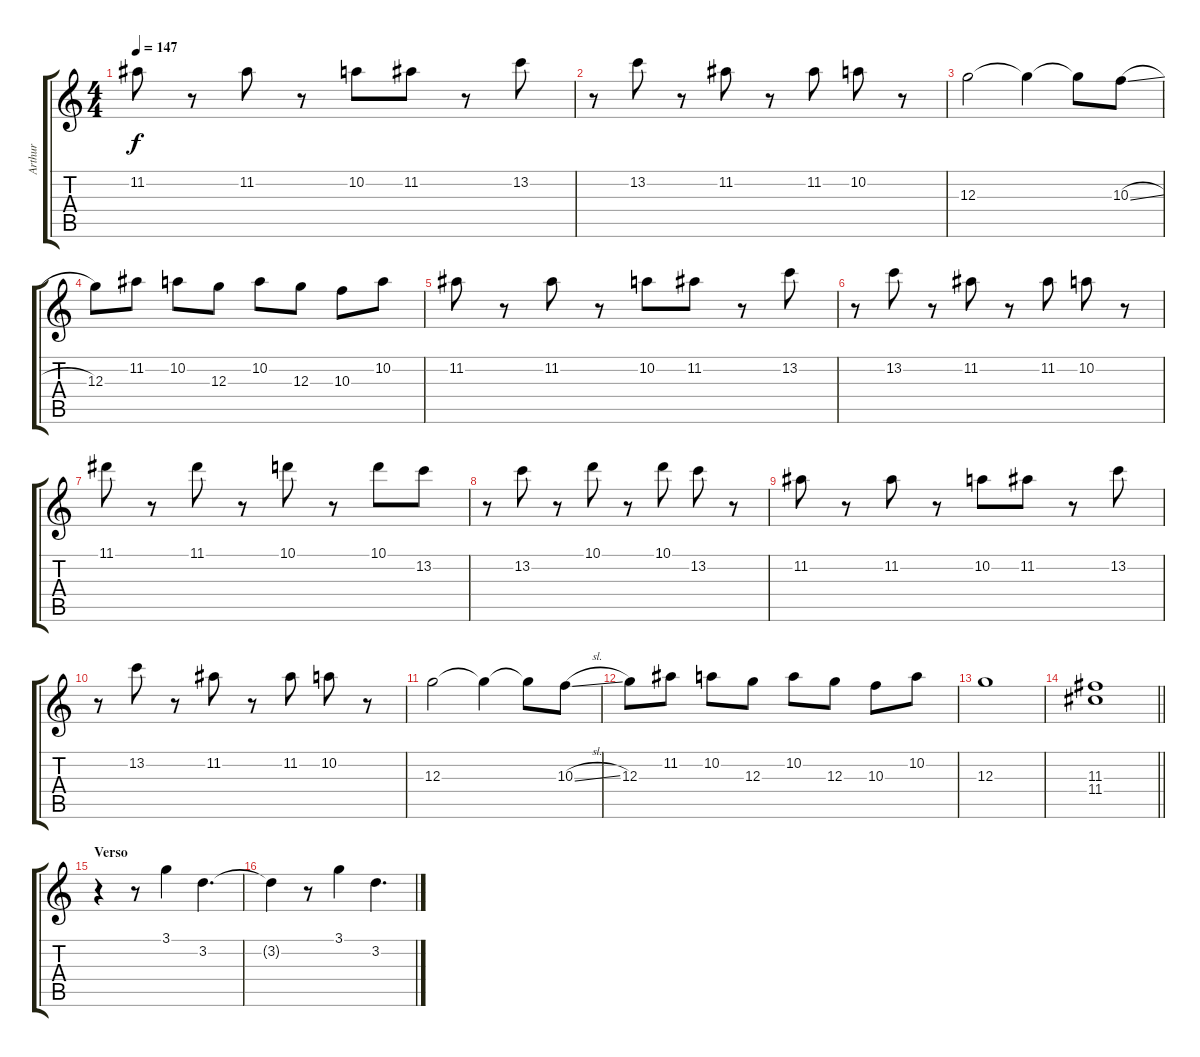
\track ("Arthur" "Arthur") {instrument distortionguitar}
\staff {score tabs}
\tuning (E4 B3 G3 D3 A2 E2) {hide}
\ts (4 4)
\tempo 147
\clef g2
\ks c
11.2.8{dy f} r.8 11.2.8 r.8 10.2.8 11.2.8 r.8 13.2.8 |
r.8 13.2.8 r.8 11.2.8 r.8 11.2.8 10.2.8 r.8 |
12.3.2 12.3{t}.4 12.3{t}.8 10.3{sl}.8 |
12.3.8 11.2.8 10.2.8 12.3.8 10.2.8 12.3.8 10.3.8 10.2.8 |
11.2.8 r.8 11.2.8 r.8 10.2.8 11.2.8 r.8 13.2.8 |
r.8 13.2.8 r.8 11.2.8 r.8 11.2.8 10.2.8 r.8 |
11.1.8 r.8 11.1.8 r.8 10.1.8 r.8 10.1.8 13.2.8 |
r.8 13.2.8 r.8 10.1.8 r.8 10.1.8 13.2.8 r.8 |
11.2.8 r.8 11.2.8 r.8 10.2.8 11.2.8 r.8 13.2.8 |
r.8 13.2.8 r.8 11.2.8 r.8 11.2.8 10.2.8 r.8 |
12.3.2 12.3{t}.4 12.3{t}.8 10.3{sl}.8 |
12.3.8 11.2.8 10.2.8 12.3.8 10.2.8 12.3.8 10.3.8 10.2.8 |
12.3.1 |
\barLineRight lightlight
(11.3 11.4).1 |
\section ("" "Verso")
r.4{volume 5 balance 16} r.8 3.1.4 3.2.4{d} |
3.2{t}.4 r.8 3.1.4 3.2.4{d}
